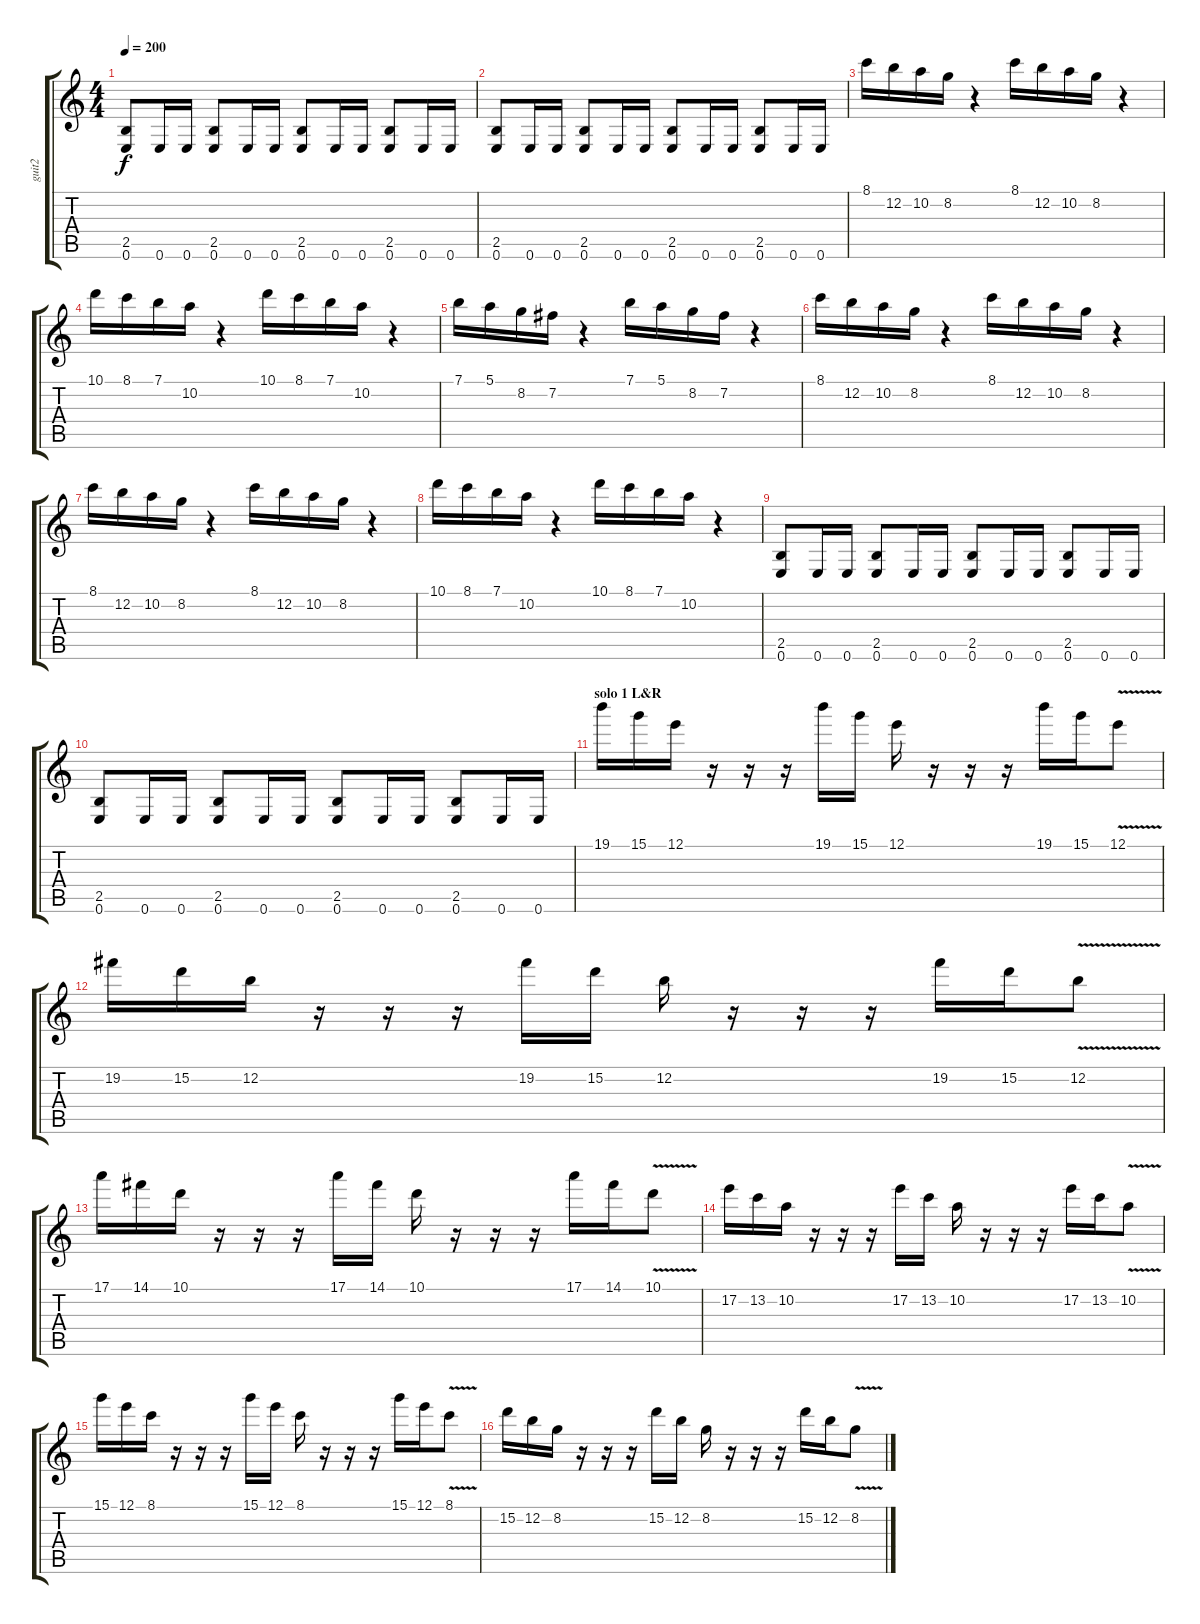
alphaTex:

\track ("guit2" "guit2") {instrument distortionguitar}
\staff {score tabs}
\tuning (E4 B3 G3 D3 A2 E2) {hide}
\ts (4 4)
\tempo 200
\clef g2
\ks c
(2.5 0.6).8{dy f} 0.6.16 0.6.16 (2.5 0.6).8 0.6.16 0.6.16 (2.5 0.6).8 0.6.16 0.6.16 (2.5 0.6).8 0.6.16 0.6.16 |
(2.5 0.6).8 0.6.16 0.6.16 (2.5 0.6).8 0.6.16 0.6.16 (2.5 0.6).8 0.6.16 0.6.16 (2.5 0.6).8 0.6.16 0.6.16 |
8.1.16 12.2.16 10.2.16 8.2.16 r.4 8.1.16 12.2.16 10.2.16 8.2.16 r.4 |
10.1.16 8.1.16 7.1.16 10.2.16 r.4 10.1.16 8.1.16 7.1.16 10.2.16 r.4 |
7.1.16 5.1.16 8.2.16 7.2.16 r.4 7.1.16 5.1.16 8.2.16 7.2.16 r.4 |
8.1.16 12.2.16 10.2.16 8.2.16 r.4 8.1.16 12.2.16 10.2.16 8.2.16 r.4 |
8.1.16 12.2.16 10.2.16 8.2.16 r.4 8.1.16 12.2.16 10.2.16 8.2.16 r.4 |
10.1.16 8.1.16 7.1.16 10.2.16 r.4 10.1.16 8.1.16 7.1.16 10.2.16 r.4 |
(2.5 0.6).8 0.6.16 0.6.16 (2.5 0.6).8 0.6.16 0.6.16 (2.5 0.6).8 0.6.16 0.6.16 (2.5 0.6).8 0.6.16 0.6.16 |
(2.5 0.6).8 0.6.16 0.6.16 (2.5 0.6).8 0.6.16 0.6.16 (2.5 0.6).8 0.6.16 0.6.16 (2.5 0.6).8 0.6.16 0.6.16 |
\section ("" "solo 1 L&R")
19.1.16 15.1.16 12.1.16 r.16 r.16 r.16 19.1.16 15.1.16 12.1.16 r.16 r.16 r.16 19.1.16 15.1.16 12.1{v}.8 |
19.2.16 15.2.16 12.2.16 r.16 r.16 r.16 19.2.16 15.2.16 12.2.16 r.16 r.16 r.16 19.2.16 15.2.16 12.2{v}.8 |
17.1.16 14.1.16 10.1.16 r.16 r.16 r.16 17.1.16 14.1.16 10.1.16 r.16 r.16 r.16 17.1.16 14.1.16 10.1{v}.8 |
17.2.16 13.2.16 10.2.16 r.16 r.16 r.16 17.2.16 13.2.16 10.2.16 r.16 r.16 r.16 17.2.16 13.2.16 10.2{v}.8 |
15.1.16 12.1.16 8.1.16 r.16 r.16 r.16 15.1.16 12.1.16 8.1.16 r.16 r.16 r.16 15.1.16 12.1.16 8.1{v}.8 |
15.2.16 12.2.16 8.2.16 r.16 r.16 r.16 15.2.16 12.2.16 8.2.16 r.16 r.16 r.16 15.2.16 12.2.16 8.2{v}.8
